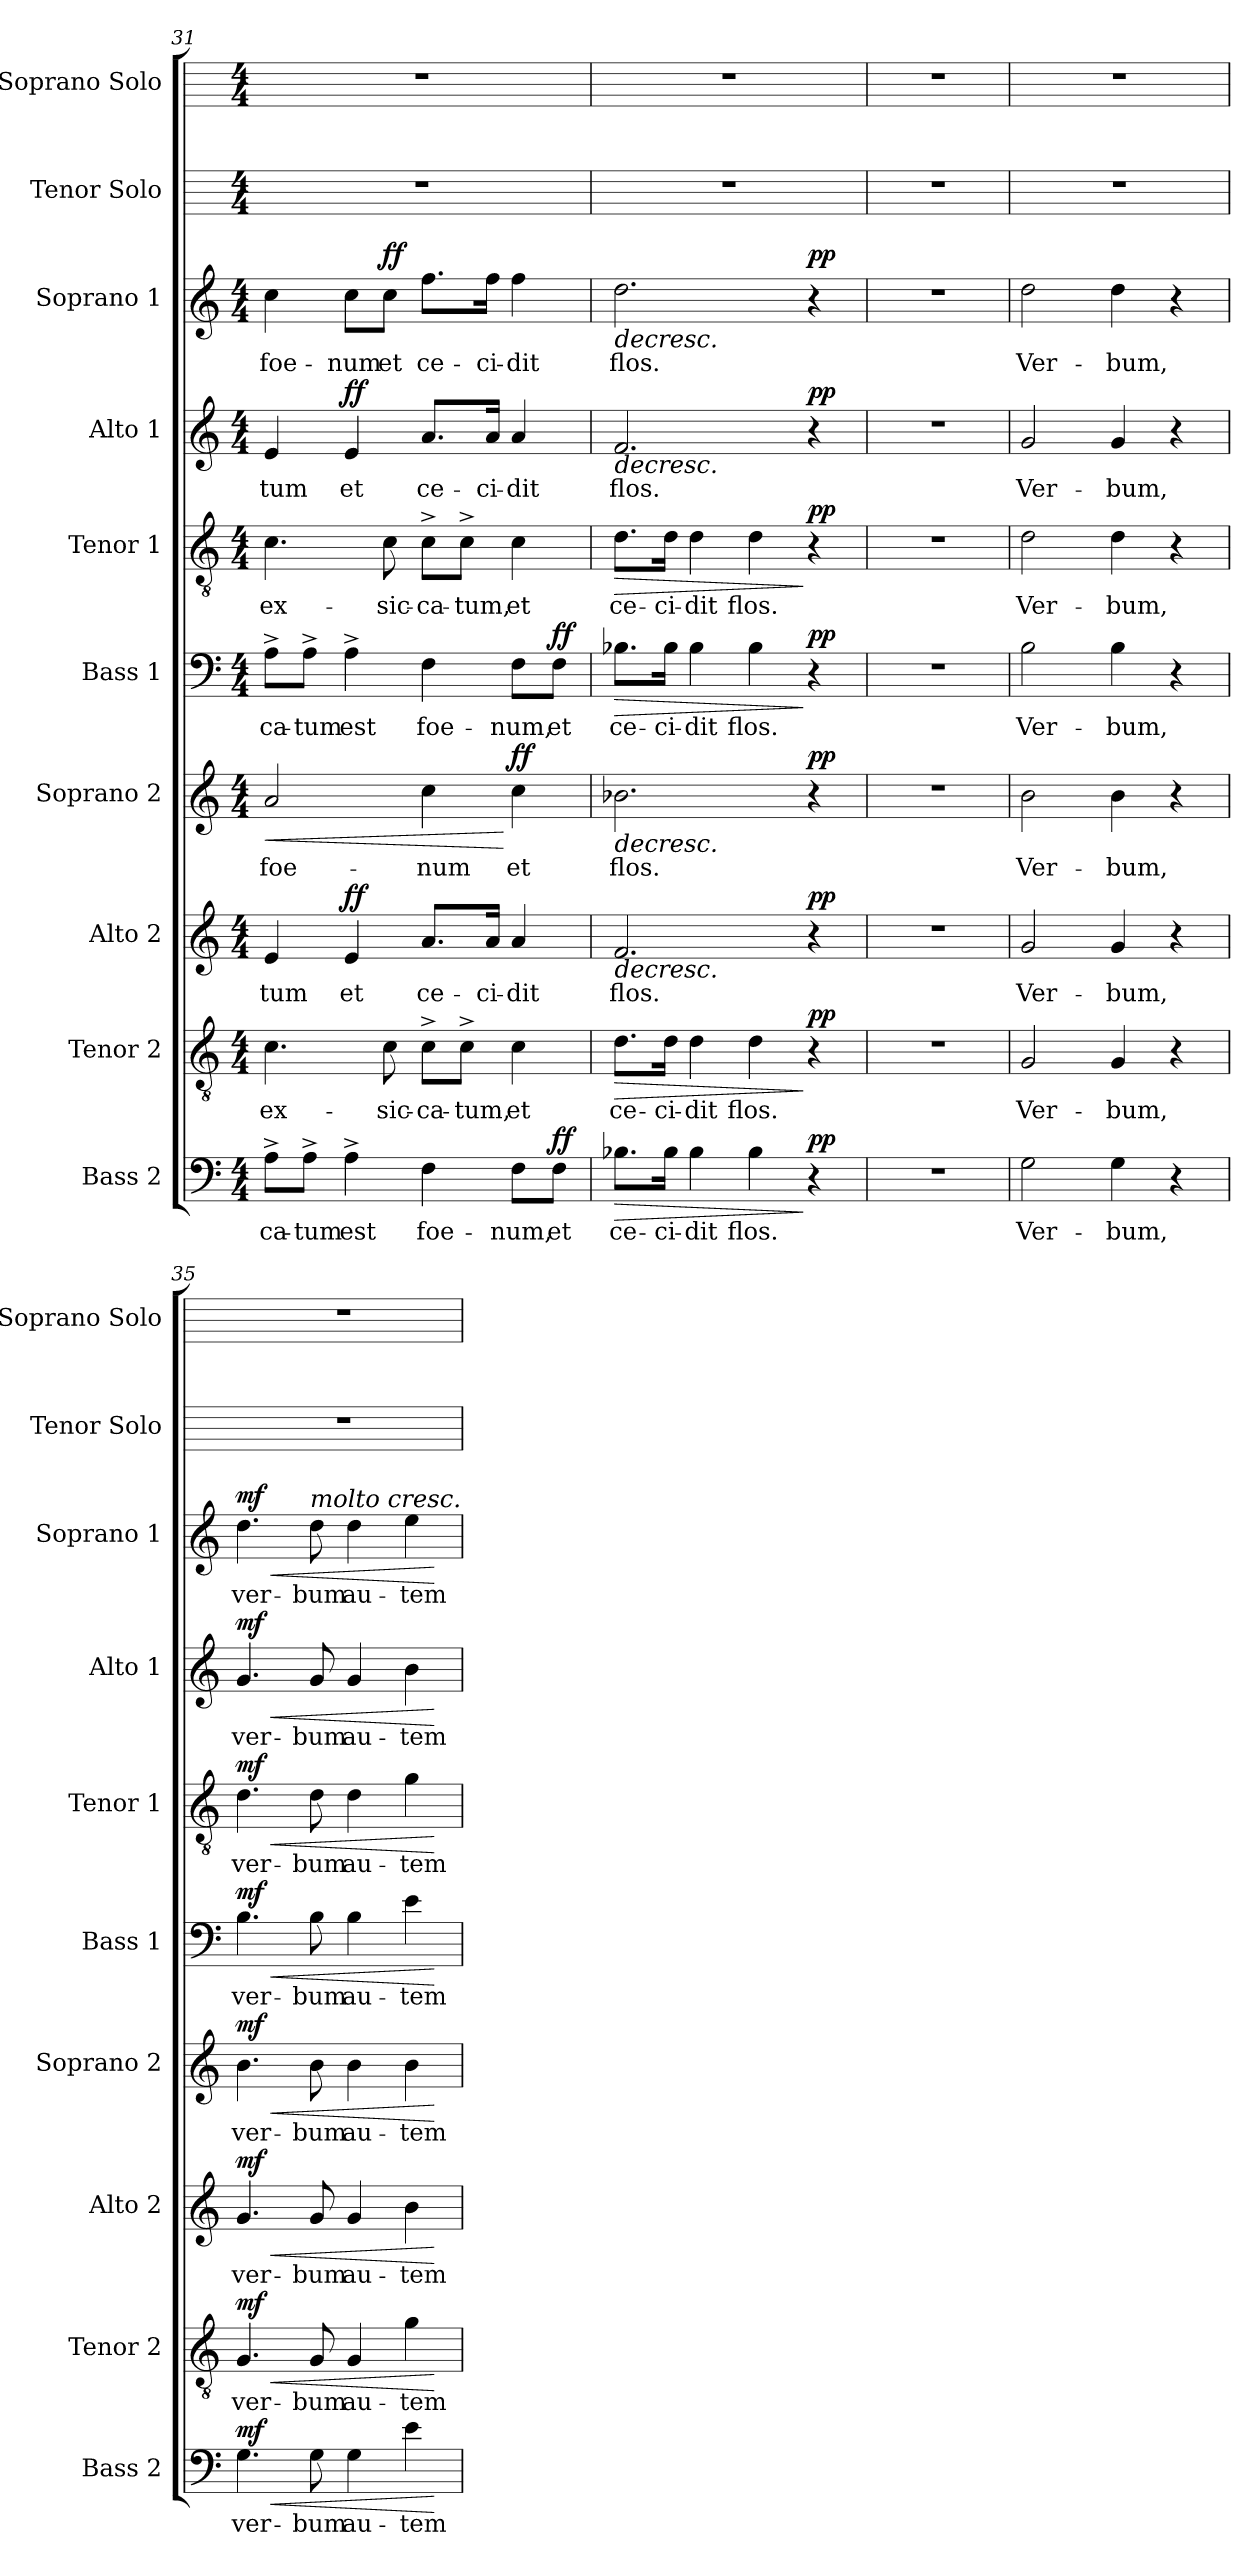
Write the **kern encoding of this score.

**kern	**text	**dynam	**kern	**text	**dynam	**kern	**text	**dynam	**kern	**text	**dynam	**kern	**text	**dynam	**kern	**text	**dynam	**kern	**text	**dynam	**kern	**text	**dynam	**kern	**kern
*part10	*part10	*part10	*part9	*part9	*part9	*part8	*part8	*part8	*part7	*part7	*part7	*part6	*part6	*part6	*part5	*part5	*part5	*part4	*part4	*part4	*part3	*part3	*part3	*part2	*part1
*staff10	*staff10	*staff10	*staff9	*staff9	*staff9	*staff8	*staff8	*staff8	*staff7	*staff7	*staff7	*staff6	*staff6	*staff6	*staff5	*staff5	*staff5	*staff4	*staff4	*staff4	*staff3	*staff3	*staff3	*staff2	*staff1
*I"Bass 2	*	*	*I"Tenor 2	*	*	*I"Alto 2	*	*	*I"Soprano 2	*	*	*I"Bass 1	*	*	*I"Tenor 1	*	*	*I"Alto 1	*	*	*I"Soprano 1	*	*	*I"Tenor Solo	*I"Soprano Solo
*I'Bass 2	*	*	*I'Tenor 2	*	*	*I'Alto 2	*	*	*I'Soprano 2	*	*	*I'Bass 1	*	*	*I'Tenor 1	*	*	*I'Alto 1	*	*	*I'Soprano 1	*	*	*I'Tenor Solo	*I'Soprano Solo
!!LO:LB:g=z
*clefF4	*	*	*clefGv2	*	*	*clefG2	*	*	*clefG2	*	*	*clefF4	*	*	*clefGv2	*	*	*clefG2	*	*	*clefG2	*	*	*	*
*k[]	*	*	*k[]	*	*	*k[]	*	*	*k[]	*	*	*k[]	*	*	*k[]	*	*	*k[]	*	*	*k[]	*	*	*	*
*C:	*	*	*C:	*	*	*C:	*	*	*C:	*	*	*C:	*	*	*C:	*	*	*C:	*	*	*C:	*	*	*	*
*M4/4	*	*	*M4/4	*	*	*M4/4	*	*	*M4/4	*	*	*M4/4	*	*	*M4/4	*	*	*M4/4	*	*	*M4/4	*	*	*M4/4	*M4/4
=31	=31	=31	=31	=31	=31	=31	=31	=31	=31	=31	=31	=31	=31	=31	=31	=31	=31	=31	=31	=31	=31	=31	=31	=31	=31
!	!LO:LY:b	!	!	!LO:LY:b	!	!	!LO:LY:b	!	!	!LO:LY:b	!LO:HP:b	!	!LO:LY:b	!	!	!LO:LY:b	!	!	!LO:LY:b	!	!	!LO:LY:b	!	!	!
8A^\L	-ca-	.	4.c	ex-	.	4e	-tum	.	2a	foe-	<	8A^\L	-ca-	.	4.c	ex-	.	4e	-tum	.	4cc	foe-	.	1r	1r
!	!LO:LY:b	!	!	!	!	!	!	!	!	!	!	!	!LO:LY:b	!	!	!	!	!	!	!	!	!	!	!	!
8A^\J	-tum	.	.	.	.	.	.	.	.	.	.	8A^\J	-tum	.	.	.	.	.	.	.	.	.	.	.	.
!	!LO:LY:b	!	!	!	!	!	!LO:LY:b	!LO:DY:a	!	!	!	!	!LO:LY:b	!	!	!	!	!	!LO:LY:b	!LO:DY:a	!	!LO:LY:b	!	!	!
4A^	est	.	.	.	.	4e	et	ff	.	.	.	4A^	est	.	.	.	.	4e	et	ff	8cc\L	-num	.	.	.
!	!	!	!	!LO:LY:b	!	!	!	!	!	!	!	!	!	!	!	!LO:LY:b	!	!	!	!	!	!LO:LY:b	!LO:DY:a	!	!
.	.	.	8c	-sic-	.	.	.	.	.	.	.	.	.	.	8c	-sic-	.	.	.	.	8cc\J	et	ff	.	.
!	!LO:LY:b	!	!	!LO:LY:b	!	!	!LO:LY:b	!	!	!LO:LY:b	!	!	!LO:LY:b	!	!	!LO:LY:b	!	!	!LO:LY:b	!	!	!LO:LY:b	!	!	!
4F	foe-	.	8c^\L	-ca-	.	8.a/L	ce-	.	4cc	-num	.	4F	foe-	.	8c^\L	-ca-	.	8.a/L	ce-	.	8.ff\L	ce-	.	.	.
!	!	!	!	!LO:LY:b	!	!	!	!	!	!	!	!	!	!	!	!LO:LY:b	!	!	!	!	!	!	!	!	!
.	.	.	8c^\J	-tum,	.	.	.	.	.	.	.	.	.	.	8c^\J	-tum,	.	.	.	.	.	.	.	.	.
!	!	!	!	!	!	!	!LO:LY:b	!	!	!	!	!	!	!	!	!	!	!	!LO:LY:b	!	!	!LO:LY:b	!	!	!
.	.	.	.	.	.	16a/Jk	-ci-	.	.	.	.	.	.	.	.	.	.	16a/Jk	-ci-	.	16ff\Jk	-ci-	.	.	.
!	!LO:LY:b	!	!	!LO:LY:b	!	!	!LO:LY:b	!	!	!LO:LY:b	!LO:DY:n=1:a	!	!LO:LY:b	!	!	!LO:LY:b	!	!	!LO:LY:b	!	!	!LO:LY:b	!	!	!
8F\L	-num,	.	4c	et	.	4a	-dit	.	4cc	et	[ ff	8F\L	-num,	.	4c	et	.	4a	-dit	.	4ff	-dit	.	.	.
!	!LO:LY:b	!LO:DY:a	!	!	!	!	!	!	!	!	!	!	!LO:LY:b	!LO:DY:a	!	!	!	!	!	!	!	!	!	!	!
8F\J	et	ff	.	.	.	.	.	.	.	.	.	8F\J	et	ff	.	.	.	.	.	.	.	.	.	.	.
=32	=32	=32	=32	=32	=32	=32	=32	=32	=32	=32	=32	=32	=32	=32	=32	=32	=32	=32	=32	=32	=32	=32	=32	=32	=32
!	!LO:LY:b	!LO:HP:b	!	!LO:LY:b	!LO:HP:b	!	!LO:LY:b	!LO:HP:b	!	!LO:LY:b	!LO:HP:b	!	!LO:LY:b	!LO:HP:b	!	!LO:LY:b	!LO:HP:b	!	!LO:LY:b	!LO:HP:b	!	!LO:LY:b	!LO:HP:b	!	!
8.B-X\L	ce-	>	8.d\L	ce-	>	2.f	flos.	>	2.b-X	flos.	>	8.B-X\L	ce-	>	8.d\L	ce-	>	2.f	flos.	>	2.dd	flos.	>	1r	1r
!	!LO:LY:b	!	!	!LO:LY:b	!	!	!	!	!	!	!	!	!LO:LY:b	!	!	!LO:LY:b	!	!	!	!	!	!	!	!	!
16B-\Jk	-ci-	.	16d\Jk	-ci-	.	.	.	.	.	.	.	16B-\Jk	-ci-	.	16d\Jk	-ci-	.	.	.	.	.	.	.	.	.
!	!LO:LY:b	!	!	!LO:LY:b	!	!	!	!	!	!	!	!	!LO:LY:b	!	!	!LO:LY:b	!	!	!	!	!	!	!	!	!
4B-	-dit	.	4d	-dit	.	.	.	.	.	.	.	4B-	-dit	.	4d	-dit	.	.	.	.	.	.	.	.	.
!	!LO:LY:b	!	!	!LO:LY:b	!	!	!	!	!	!	!	!	!LO:LY:b	!	!	!LO:LY:b	!	!	!	!	!	!	!	!	!
4B-	flos.	.	4d	flos.	.	.	.	.	.	.	.	4B-	flos.	.	4d	flos.	.	.	.	.	.	.	.	.	.
!	!	!LO:DY:n=1:a	!	!	!LO:DY:n=1:a	!	!	!LO:DY:a	!	!	!LO:DY:a	!	!	!LO:DY:n=1:a	!	!	!LO:DY:n=1:a	!	!	!LO:DY:a	!	!	!LO:DY:a	!	!
4r	.	] pp	4r	.	] pp	4r	.	pp	4r	.	pp	4r	.	] pp	4r	.	] pp	4r	.	pp	4r	.	pp	.	.
.	.	.	.	.	.	.	.	]	.	.	]	.	.	.	.	.	.	.	.	]	.	.	]	.	.
=33	=33	=33	=33	=33	=33	=33	=33	=33	=33	=33	=33	=33	=33	=33	=33	=33	=33	=33	=33	=33	=33	=33	=33	=33	=33
1r	.	.	1r	.	.	1r	.	.	1r	.	.	1r	.	.	1r	.	.	1r	.	.	1r	.	.	1r	1r
=34	=34	=34	=34	=34	=34	=34	=34	=34	=34	=34	=34	=34	=34	=34	=34	=34	=34	=34	=34	=34	=34	=34	=34	=34	=34
!	!LO:LY:b	!	!	!LO:LY:b	!	!	!LO:LY:b	!	!	!LO:LY:b	!	!	!LO:LY:b	!	!	!LO:LY:b	!	!	!LO:LY:b	!	!	!LO:LY:b	!	!	!
2G	Ver-	.	2G	Ver-	.	2g	Ver-	.	2b	Ver-	.	2B	Ver-	.	2d	Ver-	.	2g	Ver-	.	2dd	Ver-	.	1r	1r
!	!LO:LY:b	!	!	!LO:LY:b	!	!	!LO:LY:b	!	!	!LO:LY:b	!	!	!LO:LY:b	!	!	!LO:LY:b	!	!	!LO:LY:b	!	!	!LO:LY:b	!	!	!
4G	-bum,	.	4G	-bum,	.	4g	-bum,	.	4b	-bum,	.	4B	-bum,	.	4d	-bum,	.	4g	-bum,	.	4dd	-bum,	.	.	.
4r	.	.	4r	.	.	4r	.	.	4r	.	.	4r	.	.	4r	.	.	4r	.	.	4r	.	.	.	.
=35	=35	=35	=35	=35	=35	=35	=35	=35	=35	=35	=35	=35	=35	=35	=35	=35	=35	=35	=35	=35	=35	=35	=35	=35	=35
!	!LO:LY:b	!LO:HP:b	!	!LO:LY:b	!LO:HP:b	!	!LO:LY:b	!LO:HP:b	!	!LO:LY:b	!LO:HP:b	!	!LO:LY:b	!LO:HP:b	!	!LO:LY:b	!LO:HP:b	!	!LO:LY:b	!LO:HP:b	!	!LO:LY:b	!LO:HP:b	!	!
!	!	!LO:DY:n=1:a	!	!	!LO:DY:n=1:a	!	!	!LO:DY:n=1:a	!	!	!LO:DY:n=1:a	!	!	!LO:DY:n=1:a	!	!	!LO:DY:n=1:a	!	!	!LO:DY:n=1:a	!	!	!LO:DY:n=1:a	!	!
4.G	ver-	< mf	4.G	ver-	< mf	4.g	ver-	< mf	4.b	ver-	< mf	4.B	ver-	< mf	4.d	ver-	< mf	4.g	ver-	< mf	4.dd	ver-	< mf	1r	1r
!	!	!	!	!	!	!	!	!	!	!	!	!	!	!	!	!	!	!	!	!	!LO:TX:a:i:t=molto cresc.	!	!	!	!
!	!LO:LY:b	!	!	!LO:LY:b	!	!	!LO:LY:b	!	!	!LO:LY:b	!	!	!LO:LY:b	!	!	!LO:LY:b	!	!	!LO:LY:b	!	!	!LO:LY:b	!	!	!
8G	-bum	.	8G	-bum	.	8g	-bum	.	8b	-bum	.	8B	-bum	.	8d	-bum	.	8g	-bum	.	8dd	-bum	.	.	.
!	!LO:LY:b	!	!	!LO:LY:b	!	!	!LO:LY:b	!	!	!LO:LY:b	!	!	!LO:LY:b	!	!	!LO:LY:b	!	!	!LO:LY:b	!	!	!LO:LY:b	!	!	!
4G	au-	.	4G	au-	.	4g	au-	.	4b	au-	.	4B	au-	.	4d	au-	.	4g	au-	.	4dd	au-	.	.	.
!	!LO:LY:b	!	!	!LO:LY:b	!	!	!LO:LY:b	!	!	!LO:LY:b	!	!	!LO:LY:b	!	!	!LO:LY:b	!	!	!LO:LY:b	!	!	!LO:LY:b	!	!	!
4e	-tem	.	4g	-tem	.	4b	-tem	.	4b	-tem	.	4e	-tem	.	4g	-tem	.	4b	-tem	.	4ee	-tem	.	.	.
.	.	[	.	.	[	.	.	[	.	.	[	.	.	[	.	.	[	.	.	[	.	.	[	.	.
=	=	=	=	=	=	=	=	=	=	=	=	=	=	=	=	=	=	=	=	=	=	=	=	=	=
*-	*-	*-	*-	*-	*-	*-	*-	*-	*-	*-	*-	*-	*-	*-	*-	*-	*-	*-	*-	*-	*-	*-	*-	*-	*-
